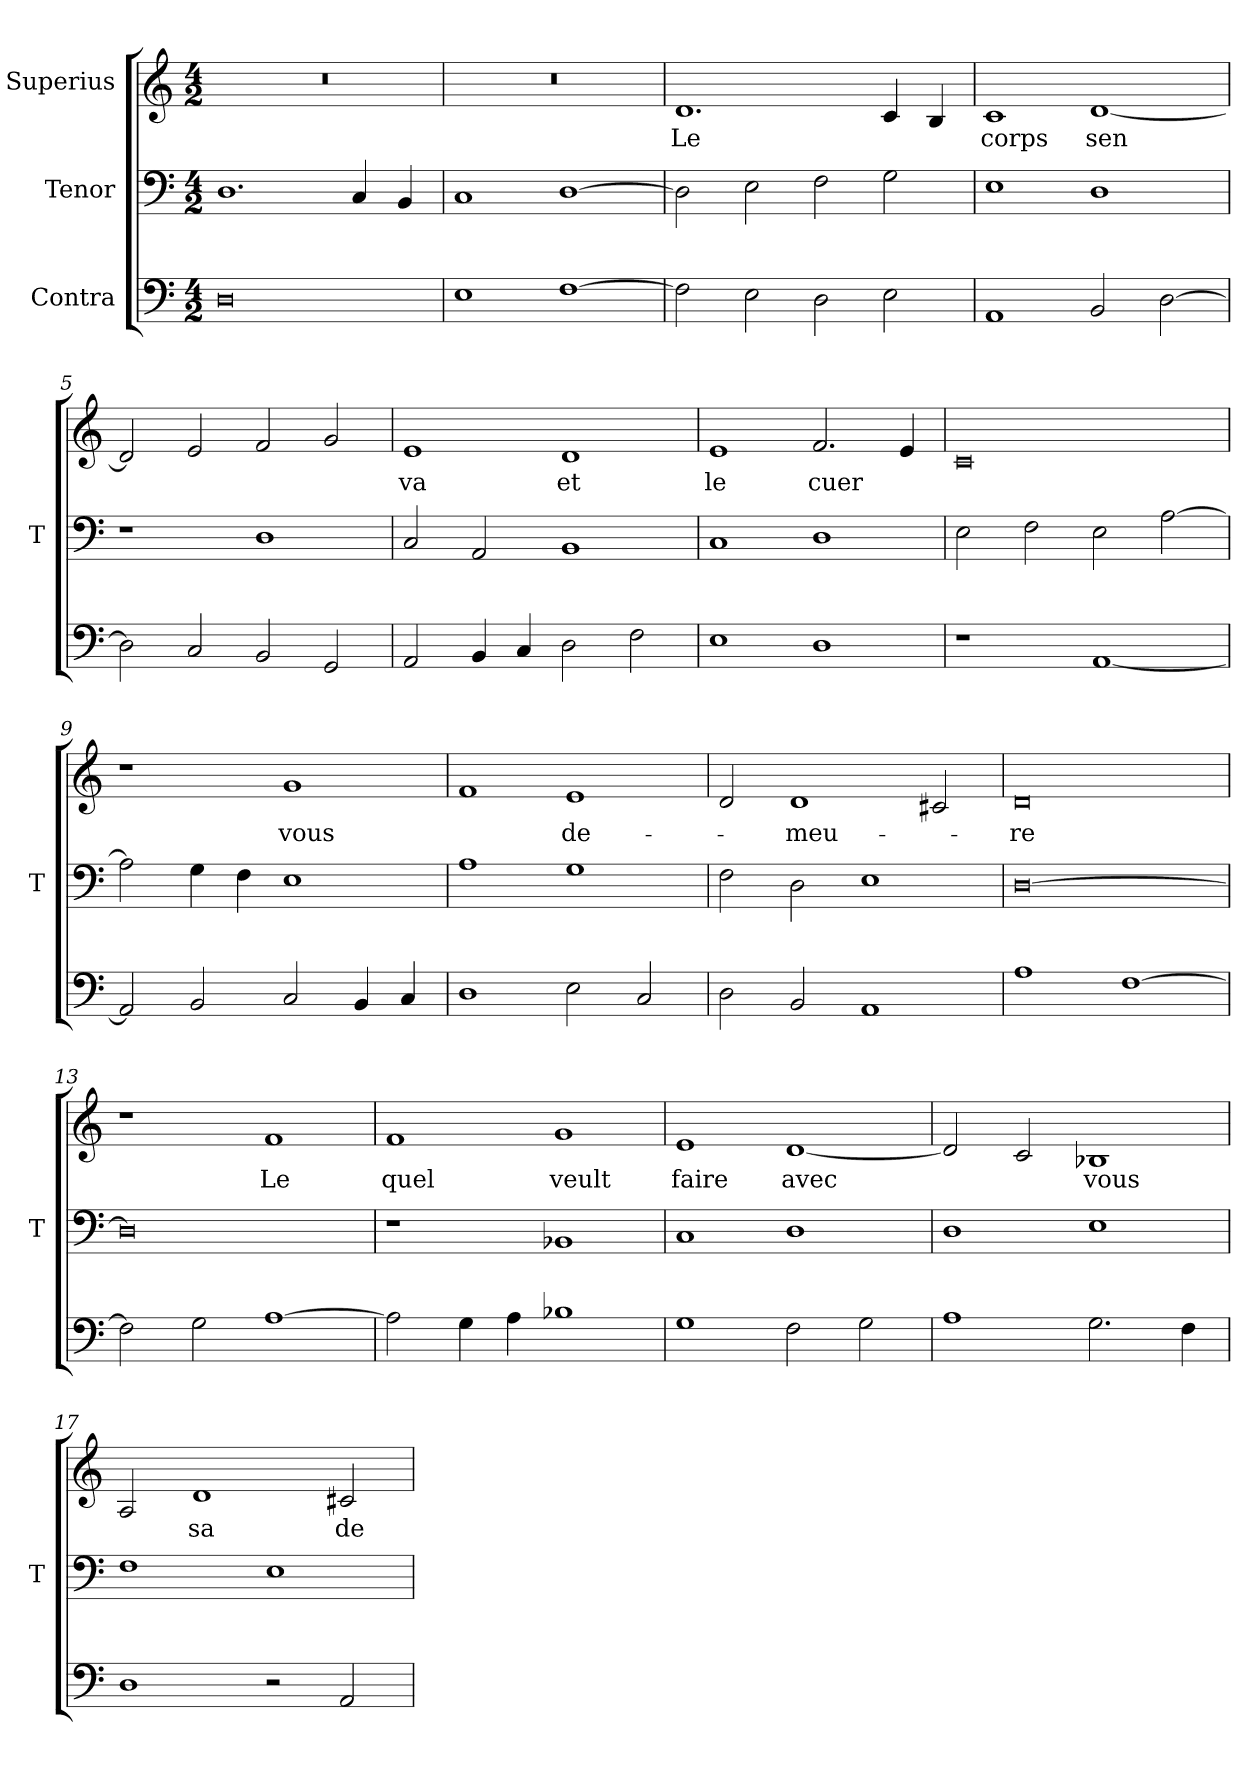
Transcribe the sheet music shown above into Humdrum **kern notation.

**kern	**kern	**kern	**text
*part3	*part2	*part1	*part1
*staff3	*staff2	*staff1	*staff1
*I"Contra	*I"Tenor	*I"Superius	*
*	*I'T	*	*
*clefF4	*clefF4	*clefG2	*
*M4/2	*M4/2	*M4/2	*
=1	=1	=1	=1
0D	1.D	0r	.
.	4C	.	.
.	4BB	.	.
=2	=2	=2	=2
1E	1C	0r	.
[1F	[1D	.	.
=3	=3	=3	=3
2F]	2D]	1.d	-Le
2E	2E	.	.
2D	2F	.	.
2E	2G	4c	.
.	.	4B	.
=4	=4	=4	=4
1AA	1E	1c	-corps
2BB	1D	[1d	-sen
[2D	.	.	.
=5	=5	=5	=5
2D]	1r	2d]	.
2C	.	2e	.
2BB	1D	2f	.
2GG	.	2g	.
=6	=6	=6	=6
2AA	2C	1e	-va
4BB	2AA	.	.
4C	.	.	.
2D	1BB	1d	-et
2F	.	.	.
=7	=7	=7	=7
1E	1C	1e	-le
1D	1D	2.f	-cuer
.	.	4e	.
=8	=8	=8	=8
1r	2E	0c	.
.	2F	.	.
[1AA	2E	.	.
.	[2A	.	.
=9	=9	=9	=9
2AA]	2A]	1r	.
2BB	4G	.	.
.	4F	.	.
2C	1E	1g	-vous
4BB	.	.	.
4C	.	.	.
=10	=10	=10	=10
1D	1A	1f	.
2E	1G	1e	de-
2C	.	.	.
=11	=11	=11	=11
2D	2F	2d	.
2BB	2D	1d	-meu-
1AA	1E	.	.
.	.	2c#X	.
=12	=12	=12	=12
1A	[0D	0d	-re
[1F	.	.	.
=13	=13	=13	=13
2F]	0D]	1r	.
2G	.	.	.
[1A	.	1f	-Le
=14	=14	=14	=14
2A]	1r	1f	-quel
4G	.	.	.
4A	.	.	.
1B-X	1BB-X	1g	-veult
=15	=15	=15	=15
1G	1C	1e	-faire
2F	1D	[1d	-avec
2G	.	.	.
=16	=16	=16	=16
1A	1D	2d]	.
.	.	2c	.
2.G	1E	1B-X	-vous
4F	.	.	.
=17	=17	=17	=17
1D	1F	2A	.
.	.	1d	-sa
2r	1E	.	.
2AA	.	2c#X	de-
=	=	=	=
*-	*-	*-	*-
